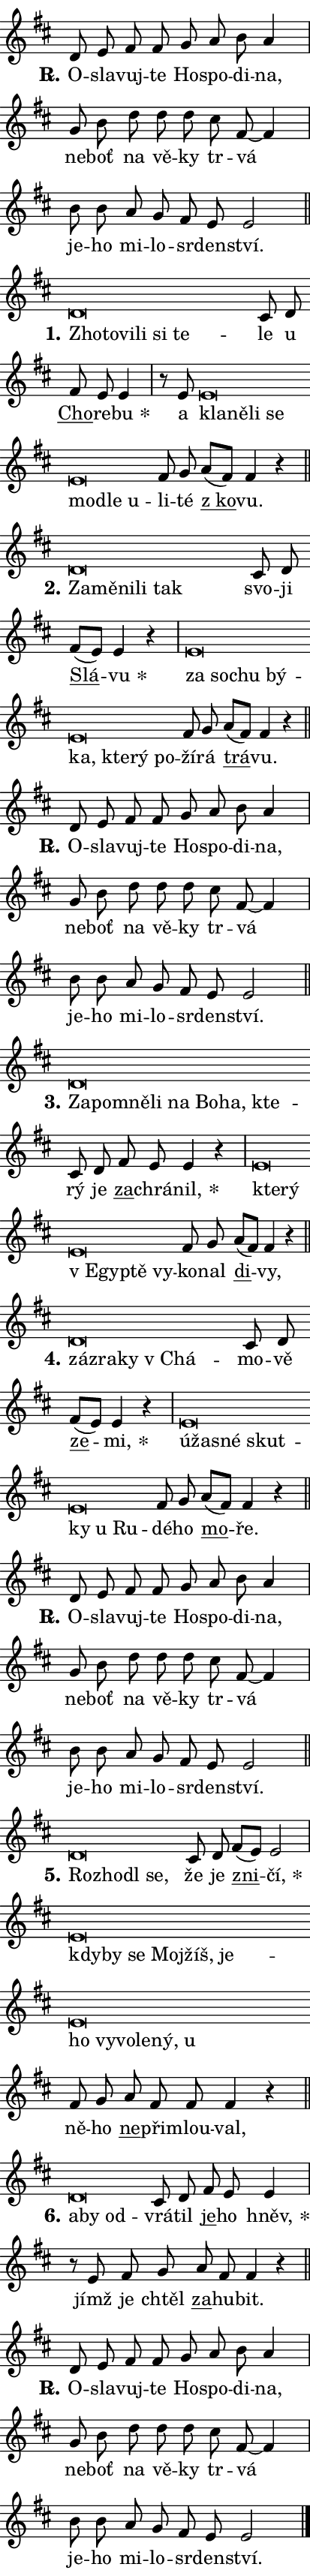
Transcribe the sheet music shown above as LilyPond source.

\version "2.24.0"
\header { tagline = "" }
\paper {
  indent = 0\cm
  top-margin = 0\cm
  right-margin = 0\cm
  bottom-margin = 0\cm
  left-margin = 0\cm
  paper-width = 7\cm
  page-breaking = #ly:one-page-breaking
  system-system-spacing.basic-distance = #11
  score-system-spacing.basic-distance = #11
  ragged-last = ##f
}


%% Author: Thomas Morley
%% https://lists.gnu.org/archive/html/lilypond-user/2020-05/msg00002.html
#(define (line-position grob)
"Returns position of @var[grob} in current system:
   @code{'start}, if at first time-step
   @code{'end}, if at last time-step
   @code{'middle} otherwise
"
  (let* ((col (ly:item-get-column grob))
         (ln (ly:grob-object col 'left-neighbor))
         (rn (ly:grob-object col 'right-neighbor))
         (col-to-check-left (if (ly:grob? ln) ln col))
         (col-to-check-right (if (ly:grob? rn) rn col))
         (break-dir-left
           (and
             (ly:grob-property col-to-check-left 'non-musical #f)
             (ly:item-break-dir col-to-check-left)))
         (break-dir-right
           (and
             (ly:grob-property col-to-check-right 'non-musical #f)
             (ly:item-break-dir col-to-check-right))))
        (cond ((eqv? 1 break-dir-left) 'start)
              ((eqv? -1 break-dir-right) 'end)
              (else 'middle))))

#(define (tranparent-at-line-position vctor)
  (lambda (grob)
  "Relying on @code{line-position} select the relevant enry from @var{vctor}.
Used to determine transparency,"
    (case (line-position grob)
      ((end) (not (vector-ref vctor 0)))
      ((middle) (not (vector-ref vctor 1)))
      ((start) (not (vector-ref vctor 2))))))

noteHeadBreakVisibility =
#(define-music-function (break-visibility)(vector?)
"Makes @code{NoteHead}s transparent relying on @var{break-visibility}"
#{
  \override NoteHead.transparent =
    #(tranparent-at-line-position break-visibility)
#})

#(define delete-ledgers-for-transparent-note-heads
  (lambda (grob)
    "Reads whether a @code{NoteHead} is transparent.
If so this @code{NoteHead} is removed from @code{'note-heads} from
@var{grob}, which is supposed to be @code{LedgerLineSpanner}.
As a result ledgers are not printed for this @code{NoteHead}"
    (let* ((nhds-array (ly:grob-object grob 'note-heads))
           (nhds-list
             (if (ly:grob-array? nhds-array)
                 (ly:grob-array->list nhds-array)
                 '()))
           ;; Relies on the transparent-property being done before
           ;; Staff.LedgerLineSpanner.after-line-breaking is executed.
           ;; This is fragile ...
           (to-keep
             (remove
               (lambda (nhd)
                 (ly:grob-property nhd 'transparent #f))
               nhds-list)))
      ;; TODO find a better method to iterate over grob-arrays, similiar
      ;; to filter/remove etc for lists
      ;; For now rebuilt from scratch
      (set! (ly:grob-object grob 'note-heads)  '())
      (for-each
        (lambda (nhd)
          (ly:pointer-group-interface::add-grob grob 'note-heads nhd))
        to-keep))))

hideNotes = {
  \noteHeadBreakVisibility #begin-of-line-visible
}
unHideNotes = {
  \noteHeadBreakVisibility #all-visible
}

% work-around for resetting accidentals
% https://lilypond.org/doc/v2.23/Documentation/notation/displaying-rhythms#unmetered-music
cadenzaMeasure = {
  \cadenzaOff
  \partial 1024 s1024
  \cadenzaOn
}

#(define-markup-command (accent layout props text) (markup?)
  "Underline accented syllable"
  (interpret-markup layout props
    #{\markup \override #'(offset . 4.3) \underline { #text }#}))

responsum = \markup \concat {
  "R" \hspace #-1.05 \path #0.1 #'((moveto 0 0.07) (lineto 0.9 0.8)) \hspace #0.05 "."
}

\layout {
    \context {
        \Staff
        \remove "Time_signature_engraver"
        \override LedgerLineSpanner.after-line-breaking = #delete-ledgers-for-transparent-note-heads
    }
    \context {
        \Voice {
            \override NoteHead.output-attributes = #'((class . "notehead"))
            \override Hairpin.height = #0.55
        }
    }
    \context {
        \Lyrics {
            \override StanzaNumber.output-attributes = #'((class . "stanzanumber"))
            \override LyricSpace.minimum-distance = #0.9
            \override LyricText.font-name = #"TeX Gyre Schola"
            \override LyricText.font-size = 1
            \override StanzaNumber.font-name = #"TeX Gyre Schola Bold"
            \override StanzaNumber.font-size = 1
        }
    }
}

% magnetic-lyrics.ily
%
%   written by
%     Jean Abou Samra <jean@abou-samra.fr>
%     Werner Lemberg <wl@gnu.org>
%
%   adapted by
%     Jiri Hon <jiri.hon@gmail.com>
%
% Version 2022-Apr-15

% https://www.mail-archive.com/lilypond-user@gnu.org/msg149350.html

#(define (Left_hyphen_pointer_engraver context)
   "Collect syllable-hyphen-syllable occurrences in lyrics and store
them in properties.  This engraver only looks to the left.  For
example, if the lyrics input is @code{foo -- bar}, it does the
following.

@itemize @bullet
@item
Set the @code{text} property of the @code{LyricHyphen} grob between
@q{foo} and @q{bar} to @code{foo}.

@item
Set the @code{left-hyphen} property of the @code{LyricText} grob with
text @q{foo} to the @code{LyricHyphen} grob between @q{foo} and
@q{bar}.
@end itemize

Use this auxiliary engraver in combination with the
@code{lyric-@/text::@/apply-@/magnetic-@/offset!} hook."
   (let ((hyphen #f)
         (text #f))
     (make-engraver
      (acknowledgers
       ((lyric-syllable-interface engraver grob source-engraver)
        (set! text grob)))
      (end-acknowledgers
       ((lyric-hyphen-interface engraver grob source-engraver)
        ;(when (not (grob::has-interface grob 'lyric-space-interface))
          (set! hyphen grob)));)
      ((stop-translation-timestep engraver)
       (when (and text hyphen)
         (ly:grob-set-object! text 'left-hyphen hyphen))
       (set! text #f)
       (set! hyphen #f)))))

#(define (lyric-text::apply-magnetic-offset! grob)
   "If the space between two syllables is less than the value in
property @code{LyricText@/.details@/.squash-threshold}, move the right
syllable to the left so that it gets concatenated with the left
syllable.

Use this function as a hook for
@code{LyricText@/.after-@/line-@/breaking} if the
@code{Left_@/hyphen_@/pointer_@/engraver} is active."
   (let ((hyphen (ly:grob-object grob 'left-hyphen #f)))
     (when hyphen
       (let ((left-text (ly:spanner-bound hyphen LEFT)))
         (when (grob::has-interface left-text 'lyric-syllable-interface)
           (let* ((common (ly:grob-common-refpoint grob left-text X))
                  (this-x-ext (ly:grob-extent grob common X))
                  (left-x-ext
                   (begin
                     ;; Trigger magnetism for left-text.
                     (ly:grob-property left-text 'after-line-breaking)
                     (ly:grob-extent left-text common X)))
                  ;; `delta` is the gap width between two syllables.
                  (delta (- (interval-start this-x-ext)
                            (interval-end left-x-ext)))
                  (details (ly:grob-property grob 'details))
                  (threshold (assoc-get 'squash-threshold details 0.2)))
             (when (< delta threshold)
               (let* (;; We have to manipulate the input text so that
                      ;; ligatures crossing syllable boundaries are not
                      ;; disabled.  For languages based on the Latin
                      ;; script this is essentially a beautification.
                      ;; However, for non-Western scripts it can be a
                      ;; necessity.
                      (lt (ly:grob-property left-text 'text))
                      (rt (ly:grob-property grob 'text))
                      (is-space (grob::has-interface hyphen 'lyric-space-interface))
                      (space (if is-space " " ""))
                      (space-markup (grob-interpret-markup grob " "))
                      (space-size (interval-length (ly:stencil-extent space-markup X)))
                      (extra-delta (if is-space space-size 0))
                      ;; Append new syllable.
                      (ltrt-space (if (and (string? lt) (string? rt))
                                (string-append lt space rt)
                                (make-concat-markup (list lt space rt))))
                      ;; Right-align `ltrt` to the right side.
                      (ltrt-space-markup (grob-interpret-markup
                               grob
                               (make-translate-markup
                                (cons (interval-length this-x-ext) 0)
                                (make-right-align-markup ltrt-space)))))
                 (begin
                   ;; Don't print `left-text`.
                   (ly:grob-set-property! left-text 'stencil #f)
                   ;; Set text and stencil (which holds all collected
                   ;; syllables so far) and shift it to the left.
                   (ly:grob-set-property! grob 'text ltrt-space)
                   (ly:grob-set-property! grob 'stencil ltrt-space-markup)
                   (ly:grob-translate-axis! grob (- (- delta extra-delta)) X))))))))))


#(define (lyric-hyphen::displace-bounds-first grob)
   ;; Make very sure this callback isn't triggered too early.
   (let ((left (ly:spanner-bound grob LEFT))
         (right (ly:spanner-bound grob RIGHT)))
     (ly:grob-property left 'after-line-breaking)
     (ly:grob-property right 'after-line-breaking)
     (ly:lyric-hyphen::print grob)))

squashThreshold = #0.4

\layout {
  \context {
    \Lyrics
    \consists #Left_hyphen_pointer_engraver
    \override LyricText.after-line-breaking =
      #lyric-text::apply-magnetic-offset!
    \override LyricHyphen.stencil = #lyric-hyphen::displace-bounds-first
    \override LyricText.details.squash-threshold = \squashThreshold
    \override LyricHyphen.minimum-distance = 0
    \override LyricHyphen.minimum-length = \squashThreshold
  }
}

squash = \override LyricText.details.squash-threshold = 9999
unSquash = \override LyricText.details.squash-threshold = \squashThreshold

left = \override LyricText.self-alignment-X = #LEFT
unLeft = \revert LyricText.self-alignment-X

starOffset = #(lambda (grob) 
                (let ((x_offset (ly:self-alignment-interface::aligned-on-x-parent grob)))
                  (if (= x_offset 0) 0 (+ x_offset 1.2))))

star = #(define-music-function (syllable)(string?)
"Append star separator at the end of a syllable"
#{
  \once \override LyricText.X-offset = #starOffset
  \lyricmode { \markup {
    #syllable
    \override #'((font-name . "TeX Gyre Schola Bold")) \hspace #0.2 \lower #0.65 \larger "*"
  } }
#})

starAccent = #(define-music-function (syllable)(string?)
"Append star separator at the end of a syllable and make accent"
#{
  \once \override LyricText.X-offset = #starOffset
  \lyricmode { \markup {
    \accent #syllable
    \override #'((font-name . "TeX Gyre Schola Bold")) \hspace #0.2 \lower #0.65 \larger "*"
  } }
#})

breath = #(define-music-function (syllable)(string?)
"Append breathing indicator at the end of a syllable"
#{
  \lyricmode { \markup { #syllable "+" } }
#})

optionalBreath = #(define-music-function (syllable)(string?)
"Append optional breathing indicator at the end of a syllable"
#{
  \lyricmode { \markup { #syllable "(+)" } }
#})


\score {
    <<
        \new Voice = "melody" { \cadenzaOn \key d \major \relative { d'8 e fis fis g a b a4 \cadenzaMeasure \bar "|" g8 b d d d \bar "" cis fis,~ fis4 \cadenzaMeasure \bar "|" b8 b a g fis e e2 \cadenzaMeasure \bar "||" \break } }
        \new Lyrics \lyricsto "melody" { \lyricmode { \set stanza = \responsum
O -- sla -- vuj -- te Ho -- spo -- di -- na, ne -- boť na vě -- ky tr -- vá je -- ho mi -- lo -- sr -- den -- ství. } }
    >>
    \layout {}
}

\score {
    <<
        \new Voice = "melody" { \cadenzaOn \key d \major \relative { d'\breve*1/16 \hideNotes \breve*1/16 \bar "" \breve*1/16 \bar "" \breve*1/16 \bar "" \breve*1/16 \breve*1/16 \bar "" \unHideNotes cis8 d \bar "" fis e e4 \cadenzaMeasure \bar "|" r8 e8 e\breve*1/16 \hideNotes \breve*1/16 \bar "" \breve*1/16 \bar "" \breve*1/16 \bar "" \breve*1/16 \bar "" \breve*1/16 \breve*1/16 \bar "" \unHideNotes fis8 g \bar "" a[( fis)] fis4 r \cadenzaMeasure \bar "||" \break } }
        \new Lyrics \lyricsto "melody" { \lyricmode { \set stanza = "1."
\left Zho -- \squash to -- vi -- li si te -- \unLeft \unSquash le u \markup \accent Cho -- re -- \star bu a \left kla -- \squash ně -- li se mo -- dle u -- \unLeft \unSquash li -- té \markup \accent "z ko" -- vu. } }
    >>
    \layout {}
}

\score {
    <<
        \new Voice = "melody" { \cadenzaOn \key d \major \relative { d'\breve*1/16 \hideNotes \breve*1/16 \bar "" \breve*1/16 \bar "" \breve*1/16 \breve*1/16 \bar "" \unHideNotes cis8 d \bar "" fis[( e)] e4 r \cadenzaMeasure \bar "|" e\breve*1/16 \hideNotes \breve*1/16 \bar "" \breve*1/16 \bar "" \breve*1/16 \bar "" \breve*1/16 \bar "" \breve*1/16 \bar "" \breve*1/16 \breve*1/16 \bar "" \unHideNotes fis8 g \bar "" a[( fis)] fis4 r \cadenzaMeasure \bar "||" \break } }
        \new Lyrics \lyricsto "melody" { \lyricmode { \set stanza = "2."
\left Za -- \squash mě -- ni -- li tak \unLeft \unSquash svo -- ji \markup \accent Slá -- \star vu \left za \squash so -- chu bý -- ka, kte -- rý po -- \unLeft \unSquash ží -- rá \markup \accent trá -- vu. } }
    >>
    \layout {}
}

\score {
    <<
        \new Voice = "melody" { \cadenzaOn \key d \major \relative { d'8 e fis fis g a b a4 \cadenzaMeasure \bar "|" g8 b d d d \bar "" cis fis,~ fis4 \cadenzaMeasure \bar "|" b8 b a g fis e e2 \cadenzaMeasure \bar "||" \break } }
        \new Lyrics \lyricsto "melody" { \lyricmode { \set stanza = \responsum
O -- sla -- vuj -- te Ho -- spo -- di -- na, ne -- boť na vě -- ky tr -- vá je -- ho mi -- lo -- sr -- den -- ství. } }
    >>
    \layout {}
}

\score {
    <<
        \new Voice = "melody" { \cadenzaOn \key d \major \relative { d'\breve*1/16 \hideNotes \breve*1/16 \bar "" \breve*1/16 \bar "" \breve*1/16 \bar "" \breve*1/16 \bar "" \breve*1/16 \bar "" \breve*1/16 \breve*1/16 \bar "" \unHideNotes cis8 d \bar "" fis e e4 r \cadenzaMeasure \bar "|" e\breve*1/16 \hideNotes \breve*1/16 \bar "" \breve*1/16 \bar "" \breve*1/16 \bar "" \breve*1/16 \breve*1/16 \bar "" \unHideNotes fis8 g \bar "" a[( fis)] fis4 r \cadenzaMeasure \bar "||" \break } }
        \new Lyrics \lyricsto "melody" { \lyricmode { \set stanza = "3."
\left Za -- \squash po -- mně -- li na Bo -- ha, kte -- \unLeft \unSquash rý je \markup \accent za -- chrá -- \star nil, \left kte -- \squash rý "v E" -- gyp -- tě vy -- \unLeft \unSquash ko -- nal \markup \accent di -- vy, } }
    >>
    \layout {}
}

\score {
    <<
        \new Voice = "melody" { \cadenzaOn \key d \major \relative { d'\breve*1/16 \hideNotes \breve*1/16 \bar "" \breve*1/16 \breve*1/16 \bar "" \unHideNotes cis8 d \bar "" fis[( e)] e4 r \cadenzaMeasure \bar "|" e\breve*1/16 \hideNotes \breve*1/16 \bar "" \breve*1/16 \bar "" \breve*1/16 \bar "" \breve*1/16 \bar "" \breve*1/16 \breve*1/16 \bar "" \unHideNotes fis8 g \bar "" a[( fis)] fis4 r \cadenzaMeasure \bar "||" \break } }
        \new Lyrics \lyricsto "melody" { \lyricmode { \set stanza = "4."
\left zá -- \squash zra -- ky "v Chá" -- \unLeft \unSquash mo -- vě \markup \accent ze -- \star mi, \left ú -- \squash ža -- sné skut -- ky u Ru -- \unLeft \unSquash dé -- ho \markup \accent mo -- ře. } }
    >>
    \layout {}
}

\score {
    <<
        \new Voice = "melody" { \cadenzaOn \key d \major \relative { d'8 e fis fis g a b a4 \cadenzaMeasure \bar "|" g8 b d d d \bar "" cis fis,~ fis4 \cadenzaMeasure \bar "|" b8 b a g fis e e2 \cadenzaMeasure \bar "||" \break } }
        \new Lyrics \lyricsto "melody" { \lyricmode { \set stanza = \responsum
O -- sla -- vuj -- te Ho -- spo -- di -- na, ne -- boť na vě -- ky tr -- vá je -- ho mi -- lo -- sr -- den -- ství. } }
    >>
    \layout {}
}

\score {
    <<
        \new Voice = "melody" { \cadenzaOn \key d \major \relative { d'\breve*1/16 \hideNotes \breve*1/16 \bar "" \breve*1/16 \breve*1/16 \bar "" \unHideNotes cis8 d \bar "" fis[( e)] e2 \cadenzaMeasure \bar "|" e\breve*1/16 \hideNotes \breve*1/16 \bar "" \breve*1/16 \bar "" \breve*1/16 \bar "" \breve*1/16 \bar "" \breve*1/16 \bar "" \breve*1/16 \bar "" \breve*1/16 \bar "" \breve*1/16 \bar "" \breve*1/16 \bar "" \breve*1/16 \breve*1/16 \bar "" \unHideNotes fis8 g \bar "" a fis fis fis4 r \cadenzaMeasure \bar "||" \break } }
        \new Lyrics \lyricsto "melody" { \lyricmode { \set stanza = "5."
\left Roz -- \squash ho -- dl se, \unLeft \unSquash že je \markup \accent zni -- \star čí, \left kdy -- \squash by se Moj -- žíš, je -- ho vy -- vo -- le -- ný, u \unLeft \unSquash ně -- ho \markup \accent ne -- při -- mlou -- val, } }
    >>
    \layout {}
}

\score {
    <<
        \new Voice = "melody" { \cadenzaOn \key d \major \relative { d'\breve*1/16 \hideNotes \breve*1/16 \breve*1/16 \bar "" \unHideNotes cis8 d \bar "" fis e e4 \cadenzaMeasure \bar "|" r8 e8 fis8 g \bar "" a fis fis4 r \cadenzaMeasure \bar "||" \break } }
        \new Lyrics \lyricsto "melody" { \lyricmode { \set stanza = "6."
\left a -- \squash by od -- \unLeft \unSquash vrá -- til \markup \accent je -- ho \star hněv, jímž je chtěl \markup \accent za -- hu -- bit. } }
    >>
    \layout {}
}

\score {
    <<
        \new Voice = "melody" { \cadenzaOn \key d \major \relative { d'8 e fis fis g a b a4 \cadenzaMeasure \bar "|" g8 b d d d \bar "" cis fis,~ fis4 \cadenzaMeasure \bar "|" b8 b a g fis e e2 \cadenzaMeasure \bar "||" \break } \bar "|." }
        \new Lyrics \lyricsto "melody" { \lyricmode { \set stanza = \responsum
O -- sla -- vuj -- te Ho -- spo -- di -- na, ne -- boť na vě -- ky tr -- vá je -- ho mi -- lo -- sr -- den -- ství. } }
    >>
    \layout {}
}
